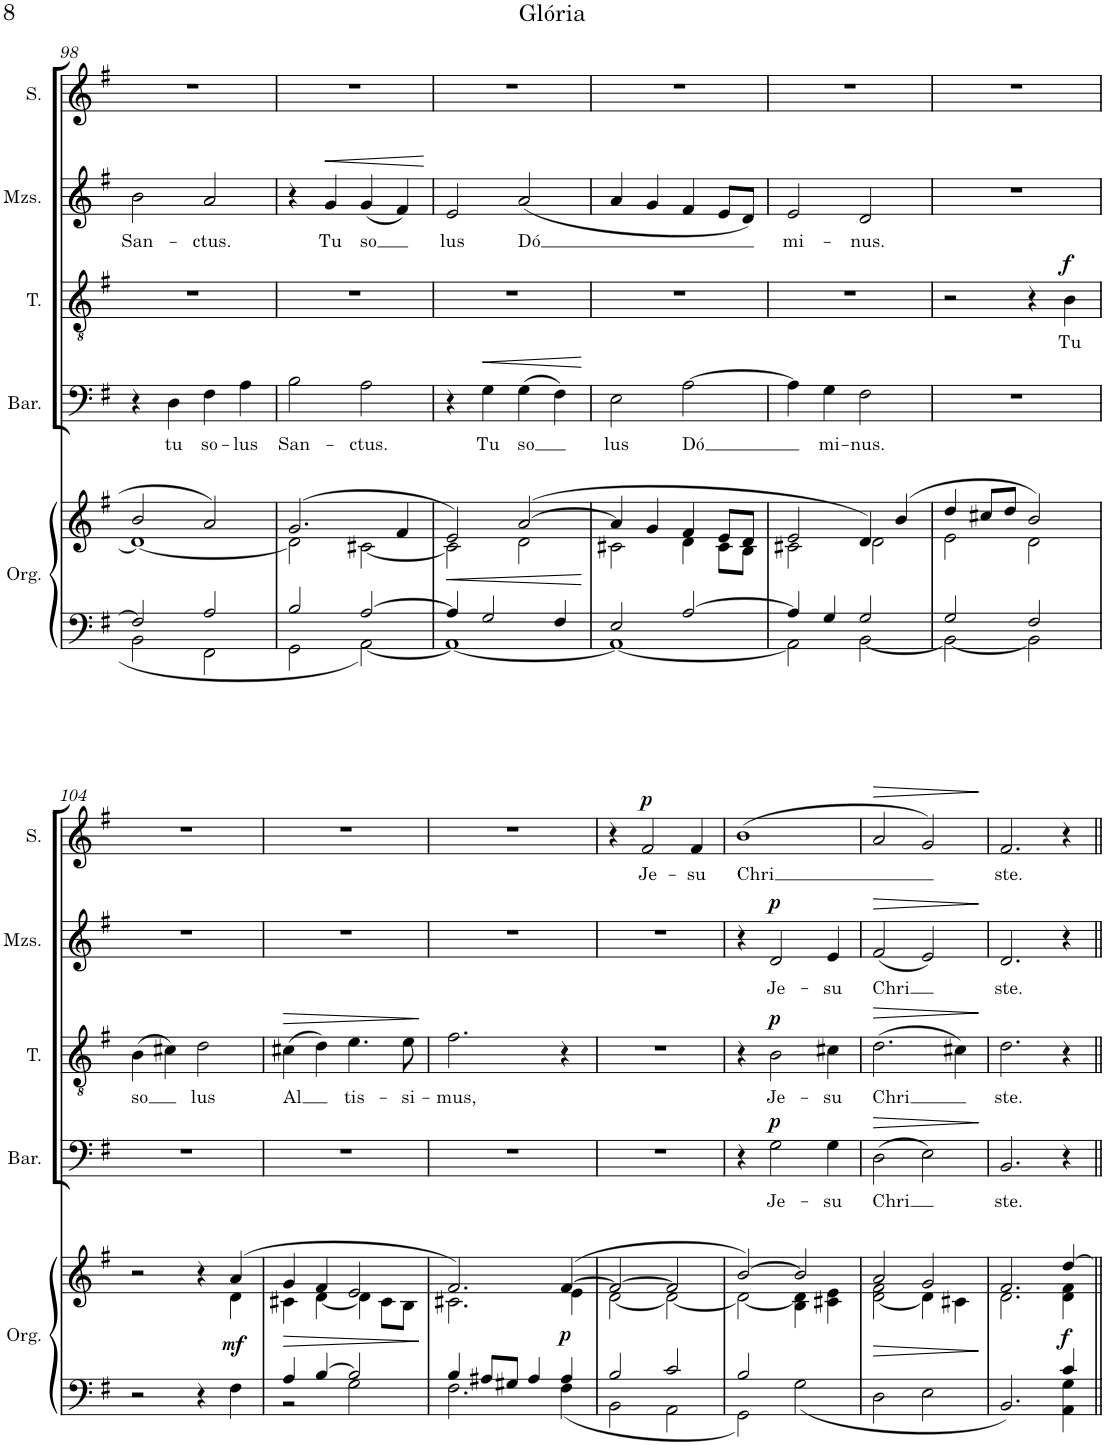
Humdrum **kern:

**kern	**kern	**dynam	**kern	**text	**dynam	**kern	**text	**dynam	**kern	**text	**dynam	**kern	**text	**dynam
*part5	*part5	*part5	*part4	*part4	*part4	*part3	*part3	*part3	*part2	*part2	*part2	*part1	*part1	*part1
*staff6	*staff5	*staff5/6	*staff4	*staff4	*staff4	*staff3	*staff3	*staff3	*staff2	*staff2	*staff2	*staff1	*staff1	*staff1
*I"Órgano	*	*	*I"Barítono	*	*	*I"Tenor	*	*	*I"Mezzosoprano	*	*	*I"Soprano	*	*
*	*	*	*I'Bar.	*	*	*I'T.	*	*	*I'Mzs.	*	*	*I'S.	*	*
!!LO:PB:g=z
*clefF4	*clefG2	*	*clefF4	*	*	*clefGv2	*	*	*clefG2	*	*	*clefG2	*	*
*k[f#]	*k[f#]	*	*k[f#]	*	*	*k[f#]	*	*	*k[f#]	*	*	*k[f#]	*	*
*M4/4	*M4/4	*	*M4/4	*	*	*M4/4	*	*	*M4/4	*	*	*M4/4	*	*
*met(c)	*met(c)	*	*met(c)	*	*	*met(c)	*	*	*met(c)	*	*	*met(c)	*	*
=98	=98	=98	=98	=98	=98	=98	=98	=98	=98	=98	=98	=98	=98	=98
*^	*^	*	*	*	*	*	*	*	*	*	*	*	*	*
!	!	!	!	!	!	!	!	!	!	!	!	!LO:LY:b	!	!	!	!
2F#/]	2BB\	2b/	1d_	.	4r	.	.	1r	.	.	2b\	San-	.	1r	.	.
!	!	!	!	!	!	!LO:LY:b	!	!	!	!	!	!	!	!	!	!
.	.	.	.	.	4D\	tu	.	.	.	.	.	.	.	.	.	.
!	!	!	!	!	!	!LO:LY:b	!	!	!	!	!	!LO:LY:b	!	!	!	!
2A/	2FF#\	2a/	.	.	4F#\	so-	.	.	.	.	2a/	-ctus.	.	.	.	.
!	!	!	!	!	!	!LO:LY:b	!	!	!	!	!	!	!	!	!	!
.	.	.	.	.	4A\	-lus	.	.	.	.	.	.	.	.	.	.
=99	=99	=99	=99	=99	=99	=99	=99	=99	=99	=99	=99	=99	=99	=99	=99	=99
!	!	!	!	!	!	!LO:LY:b	!	!	!	!	!	!	!	!	!	!
2B/	2GG\	(2.g/	2d\]	.	2B\	San-	.	1r	.	.	4r	.	.	1r	.	.
!	!	!	!	!	!	!	!	!	!	!	!	!LO:LY:b	!LO:HP:b	!	!	!
.	.	.	.	.	.	.	.	.	.	.	4g/	Tu	<	.	.	.
!	!	!	!	!	!	!LO:LY:b	!	!	!	!	!	!LO:LY:b	!	!	!	!
[2A/	[2AA\	.	[2c#X\	.	2A\	-ctus.	.	.	.	.	(4g/	so	.	.	.	.
.	.	4f#/	.	.	.	.	.	.	.	.	4f#/)	.	.	.	.	.
*v	*v	*	*	*	*	*	*	*	*	*	*	*	*	*	*	*
*	*v	*v	*	*	*	*	*	*	*	*	*	*	*	*	*
.	.	.	.	.	.	.	.	.	.	.	[	.	.	.
=100	=100	=100	=100	=100	=100	=100	=100	=100	=100	=100	=100	=100	=100	=100
*^	*	*	*	*	*	*	*	*	*	*	*	*	*	*
!	!	!	!LO:HP:b	!	!	!	!	!	!	!	!LO:LY:b	!	!	!	!
*	*	*^	*	*	*	*	*	*	*	*	*	*	*	*	*
4A/]	1AA_	2e/)	2c#\]	<	4r	.	.	1r	.	.	2e/	lus	.	1r	.	.
!	!	!	!	!	!	!LO:LY:b	!LO:HP:b	!	!	!	!	!	!	!	!	!
2G/	.	.	.	.	4G\	Tu	<	.	.	.	.	.	.	.	.	.
!	!	!	!	!	!	!LO:LY:b	!	!	!	!	!	!LO:LY:b	!	!	!	!
.	.	([2a/	2d\	.	(4G\	so	.	.	.	.	(2a/	Dó	.	.	.	.
4F#/	.	.	.	.	4F#\)	.	.	.	.	.	.	.	.	.	.	.
*v	*v	*	*	*	*	*	*	*	*	*	*	*	*	*	*	*
*	*v	*v	*	*	*	*	*	*	*	*	*	*	*	*	*
.	.	[	.	.	[	.	.	.	.	.	.	.	.	.
=101	=101	=101	=101	=101	=101	=101	=101	=101	=101	=101	=101	=101	=101	=101
*^	*^	*	*	*	*	*	*	*	*	*	*	*	*	*
!	!	!	!	!	!	!LO:LY:b	!	!	!	!	!	!	!	!	!	!
2E/	1AA_	4a/]	2c#X\	.	2E\	lus	.	1r	.	.	4a/	.	.	1r	.	.
.	.	4g/	.	.	.	.	.	.	.	.	4g/	.	.	.	.	.
!	!	!	!	!	!	!LO:LY:b	!	!	!	!	!	!	!	!	!	!
[2A/	.	4f#/	4d\	.	[2A\	Dó	.	.	.	.	4f#/	.	.	.	.	.
.	.	8e/L	8c#\L	.	.	.	.	.	.	.	8e/L	.	.	.	.	.
.	.	8d/J	8B\J	.	.	.	.	.	.	.	8d/J)	.	.	.	.	.
=102	=102	=102	=102	=102	=102	=102	=102	=102	=102	=102	=102	=102	=102	=102	=102	=102
!	!	!	!	!	!	!	!	!	!	!	!	!LO:LY:b	!	!	!	!
4A/]	2AA\]	2e/	2c#X\	.	4A\]	.	.	1r	.	.	2e/	mi-	.	1r	.	.
!	!	!	!	!	!	!LO:LY:b	!	!	!	!	!	!	!	!	!	!
4G/	.	.	.	.	4G\	mi-	.	.	.	.	.	.	.	.	.	.
!	!	!	!	!	!	!LO:LY:b	!	!	!	!	!	!LO:LY:b	!	!	!	!
2G/	[2BB\	4d/)	2d\	.	2F#\	-nus.	.	.	.	.	2d/	-nus.	.	.	.	.
.	.	(4b/	.	.	.	.	.	.	.	.	.	.	.	.	.	.
=103	=103	=103	=103	=103	=103	=103	=103	=103	=103	=103	=103	=103	=103	=103	=103	=103
2G/	2BB\_	4dd/	2e\	.	1r	.	.	2r	.	.	1r	.	.	1r	.	.
.	.	8cc#X/L	.	.	.	.	.	.	.	.	.	.	.	.	.	.
.	.	8dd/J	.	.	.	.	.	.	.	.	.	.	.	.	.	.
2F#/	2BB\]	2b/)	2d\	.	.	.	.	4r	.	.	.	.	.	.	.	.
!	!	!	!	!	!	!	!	!	!LO:LY:b	!LO:DY:a	!	!	!	!	!	!
.	.	.	.	.	.	.	.	4B\	Tu	f	.	.	.	.	.	.
*v	*v	*	*	*	*	*	*	*	*	*	*	*	*	*	*	*
!!LO:LB:g=z
=104	=104	=104	=104	=104	=104	=104	=104	=104	=104	=104	=104	=104	=104	=104	=104
!	!	!	!	!	!	!	!	!LO:LY:b	!	!	!	!	!	!	!
2r	2r	2.ryy	.	1r	.	.	(4B\	so	.	1r	.	.	1r	.	.
.	.	.	.	.	.	.	4c#X\)	.	.	.	.	.	.	.	.
!	!	!	!	!	!	!	!	!LO:LY:b	!	!	!	!	!	!	!
4r	4r	.	.	.	.	.	2d\	lus	.	.	.	.	.	.	.
!	!	!	!LO:DY:b	!	!	!	!	!	!	!	!	!	!	!	!
4F#\	(4a/	4d\	mf	.	.	.	.	.	.	.	.	.	.	.	.
=105	=105	=105	=105	=105	=105	=105	=105	=105	=105	=105	=105	=105	=105	=105	=105
*^	*	*	*	*	*	*	*	*	*	*	*	*	*	*	*
!	!	!	!	!LO:HP:b	!	!	!	!	!LO:LY:b	!LO:HP:b	!	!	!	!	!	!
4A/	2r	4g/	4c#X\	>	1r	.	.	(4c#X\	Al	>	1r	.	.	1r	.	.
[4B/	.	4f#/	[4d\	.	.	.	.	4d\)	.	.	.	.	.	.	.	.
!	!	!	!	!	!	!	!	!	!LO:LY:b	!	!	!	!	!	!	!
2B/]	2G\	2e/	4d\]	.	.	.	.	4.e\	tis-	.	.	.	.	.	.	.
.	.	.	8c#\L	.	.	.	.	.	.	.	.	.	.	.	.	.
!	!	!	!	!	!	!	!	!	!LO:LY:b	!	!	!	!	!	!	!
.	.	.	8B\J	.	.	.	.	8e\	-si-	.	.	.	.	.	.	.
*v	*v	*	*	*	*	*	*	*	*	*	*	*	*	*	*	*
*	*v	*v	*	*	*	*	*	*	*	*	*	*	*	*	*
.	.	]	.	.	.	.	.	]	.	.	.	.	.	.
=106	=106	=106	=106	=106	=106	=106	=106	=106	=106	=106	=106	=106	=106	=106
*^	*^	*	*	*	*	*	*	*	*	*	*	*	*	*
!	!	!	!	!	!	!	!	!	!LO:LY:b	!	!	!	!	!	!	!
4B/	2.F#\	2.f#/)	2.c#X\	.	1r	.	.	2.f#\	-mus,	.	1r	.	.	1r	.	.
8A#X/L	.	.	.	.	.	.	.	.	.	.	.	.	.	.	.	.
8G#X/J	.	.	.	.	.	.	.	.	.	.	.	.	.	.	.	.
4A#/	.	.	.	.	.	.	.	.	.	.	.	.	.	.	.	.
!	!	!	!	!LO:DY:b	!	!	!	!	!	!	!	!	!	!	!	!
4A#/	4F#\	([4f#/	4e\	p	.	.	.	4r	.	.	.	.	.	.	.	.
=107	=107	=107	=107	=107	=107	=107	=107	=107	=107	=107	=107	=107	=107	=107	=107	=107
2B/	2BB\	2f#/_	[2d\	.	1r	.	.	1r	.	.	1r	.	.	4r	.	.
!	!	!	!	!	!	!	!	!	!	!	!	!	!	!	!LO:LY:b	!LO:DY:a
.	.	.	.	.	.	.	.	.	.	.	.	.	.	2f#/	Je-	p
2c/	2AA\	2f#/]	2d\_	.	.	.	.	.	.	.	.	.	.	.	.	.
!	!	!	!	!	!	!	!	!	!	!	!	!	!	!	!LO:LY:b	!
.	.	.	.	.	.	.	.	.	.	.	.	.	.	4f#/	-su	.
=108	=108	=108	=108	=108	=108	=108	=108	=108	=108	=108	=108	=108	=108	=108	=108	=108
!	!	!	!	!	!	!	!	!	!	!	!	!	!	!	!LO:LY:b	!
2B/	2GG\	[2b/)	2d\_	.	4r	.	.	4r	.	.	4r	.	.	(1b	Chri	.
!	!	!	!	!	!	!LO:LY:b	!LO:DY:a	!	!LO:LY:b	!LO:DY:a	!	!LO:LY:b	!LO:DY:a	!	!	!
.	.	.	.	.	2G\	Je-	p	2B\	Je-	p	2d/	Je-	p	.	.	.
2G\	2ryy	2b/]	4B\ 4d\]	.	.	.	.	.	.	.	.	.	.	.	.	.
!	!	!	!	!	!	!LO:LY:b	!	!	!LO:LY:b	!	!	!LO:LY:b	!	!	!	!
.	.	.	4c#X\ 4e\	.	4G\	-su	.	4c#X\	-su	.	4e/	-su	.	.	.	.
*v	*v	*	*	*	*	*	*	*	*	*	*	*	*	*	*	*
=109	=109	=109	=109	=109	=109	=109	=109	=109	=109	=109	=109	=109	=109	=109	=109
!	!	!	!LO:HP:b	!	!LO:LY:b	!LO:HP:b	!	!LO:LY:b	!LO:HP:b	!	!LO:LY:b	!LO:HP:b	!	!	!LO:HP:b
2D\	2a/	[2d\ 2f#\	>	(2D\	Chri	>	(2.d\	Chri	>	(2f#/	Chri	>	2a/	.	>
2E\	2g/	4d\]	.	2E\)	.	.	.	.	.	2e/)	.	.	2g/)	.	.
.	.	4c#X\	.	.	.	.	4c#X\)	.	.	.	.	.	.	.	.
*	*v	*v	*	*	*	*	*	*	*	*	*	*	*	*	*
.	.	]	.	.	]	.	.	]	.	.	]	.	.	]
=110	=110	=110	=110	=110	=110	=110	=110	=110	=110	=110	=110	=110	=110	=110
*^	*^	*	*	*	*	*	*	*	*	*	*	*	*	*
!	!	!	!	!	!	!LO:LY:b	!	!	!LO:LY:b	!	!	!LO:LY:b	!	!	!LO:LY:b	!
2.BB/	2.ryy	2.f#/	2.d\	.	2.BB/	ste.	.	2.d\	ste.	.	2.d/	ste.	.	2.f#/	ste.	.
!	!	!	!	!LO:DY:b	!	!	!	!	!	!	!	!	!	!	!	!
4c/	4AA\ 4G\	[4dd/	4d\ 4f#\	f	4r	.	.	4r	.	.	4r	.	.	4r	.	.
*v	*v	*	*	*	*	*	*	*	*	*	*	*	*	*	*	*
*	*v	*v	*	*	*	*	*	*	*	*	*	*	*	*	*
=||	=||	=||	=||	=||	=||	=||	=||	=||	=||	=||	=||	=||	=||	=||
*-	*-	*-	*-	*-	*-	*-	*-	*-	*-	*-	*-	*-	*-	*-
